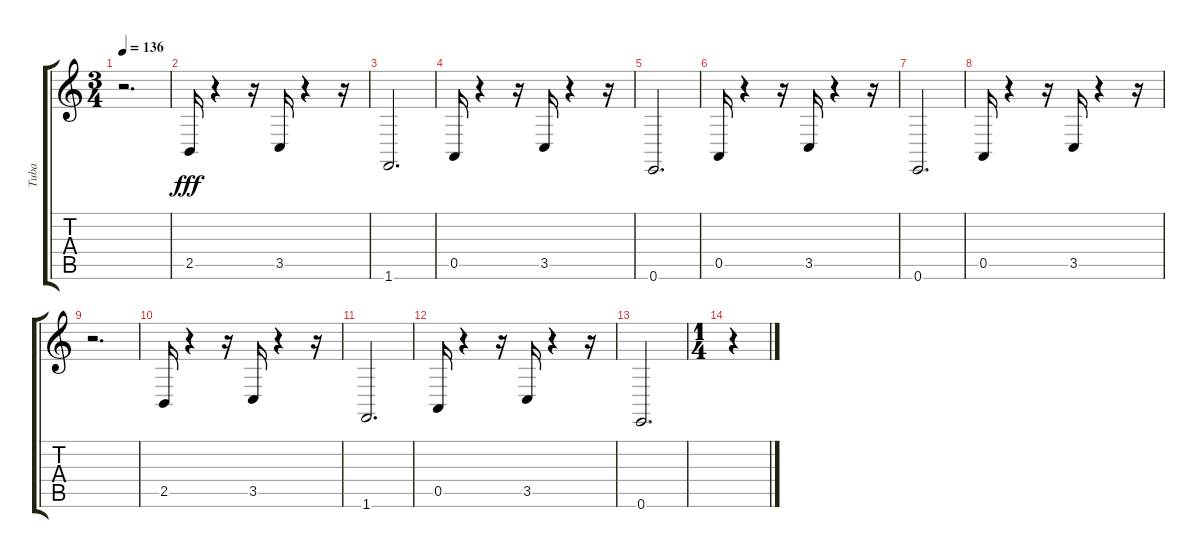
\track ("Tuba" "Tuba") {instrument tuba}
\staff {score tabs}
\tuning (E4 B3 G3 D3 A2 E2) {hide}
\ts (3 4)
\tempo 136
\clef g2
\ks c
r.2{d dy fff} |
2.5.16 r.4 r.16 3.5.16 r.4 r.16 |
1.6.2{d} |
0.5.16 r.4 r.16 3.5.16 r.4 r.16 |
0.6.2{d} |
0.5.16 r.4 r.16 3.5.16 r.4 r.16 |
0.6.2{d} |
0.5.16 r.4 r.16 3.5.16 r.4 r.16 |
r.2{d} |
2.5.16{volume 12} r.4 r.16 3.5.16{volume 10} r.4 r.16 |
1.6.2{d volume 8} |
0.5.16{volume 4} r.4 r.16 3.5.16{volume 2} r.4 r.16 |
0.6.2{d volume 1} |
\ts (1 4)
r.4
